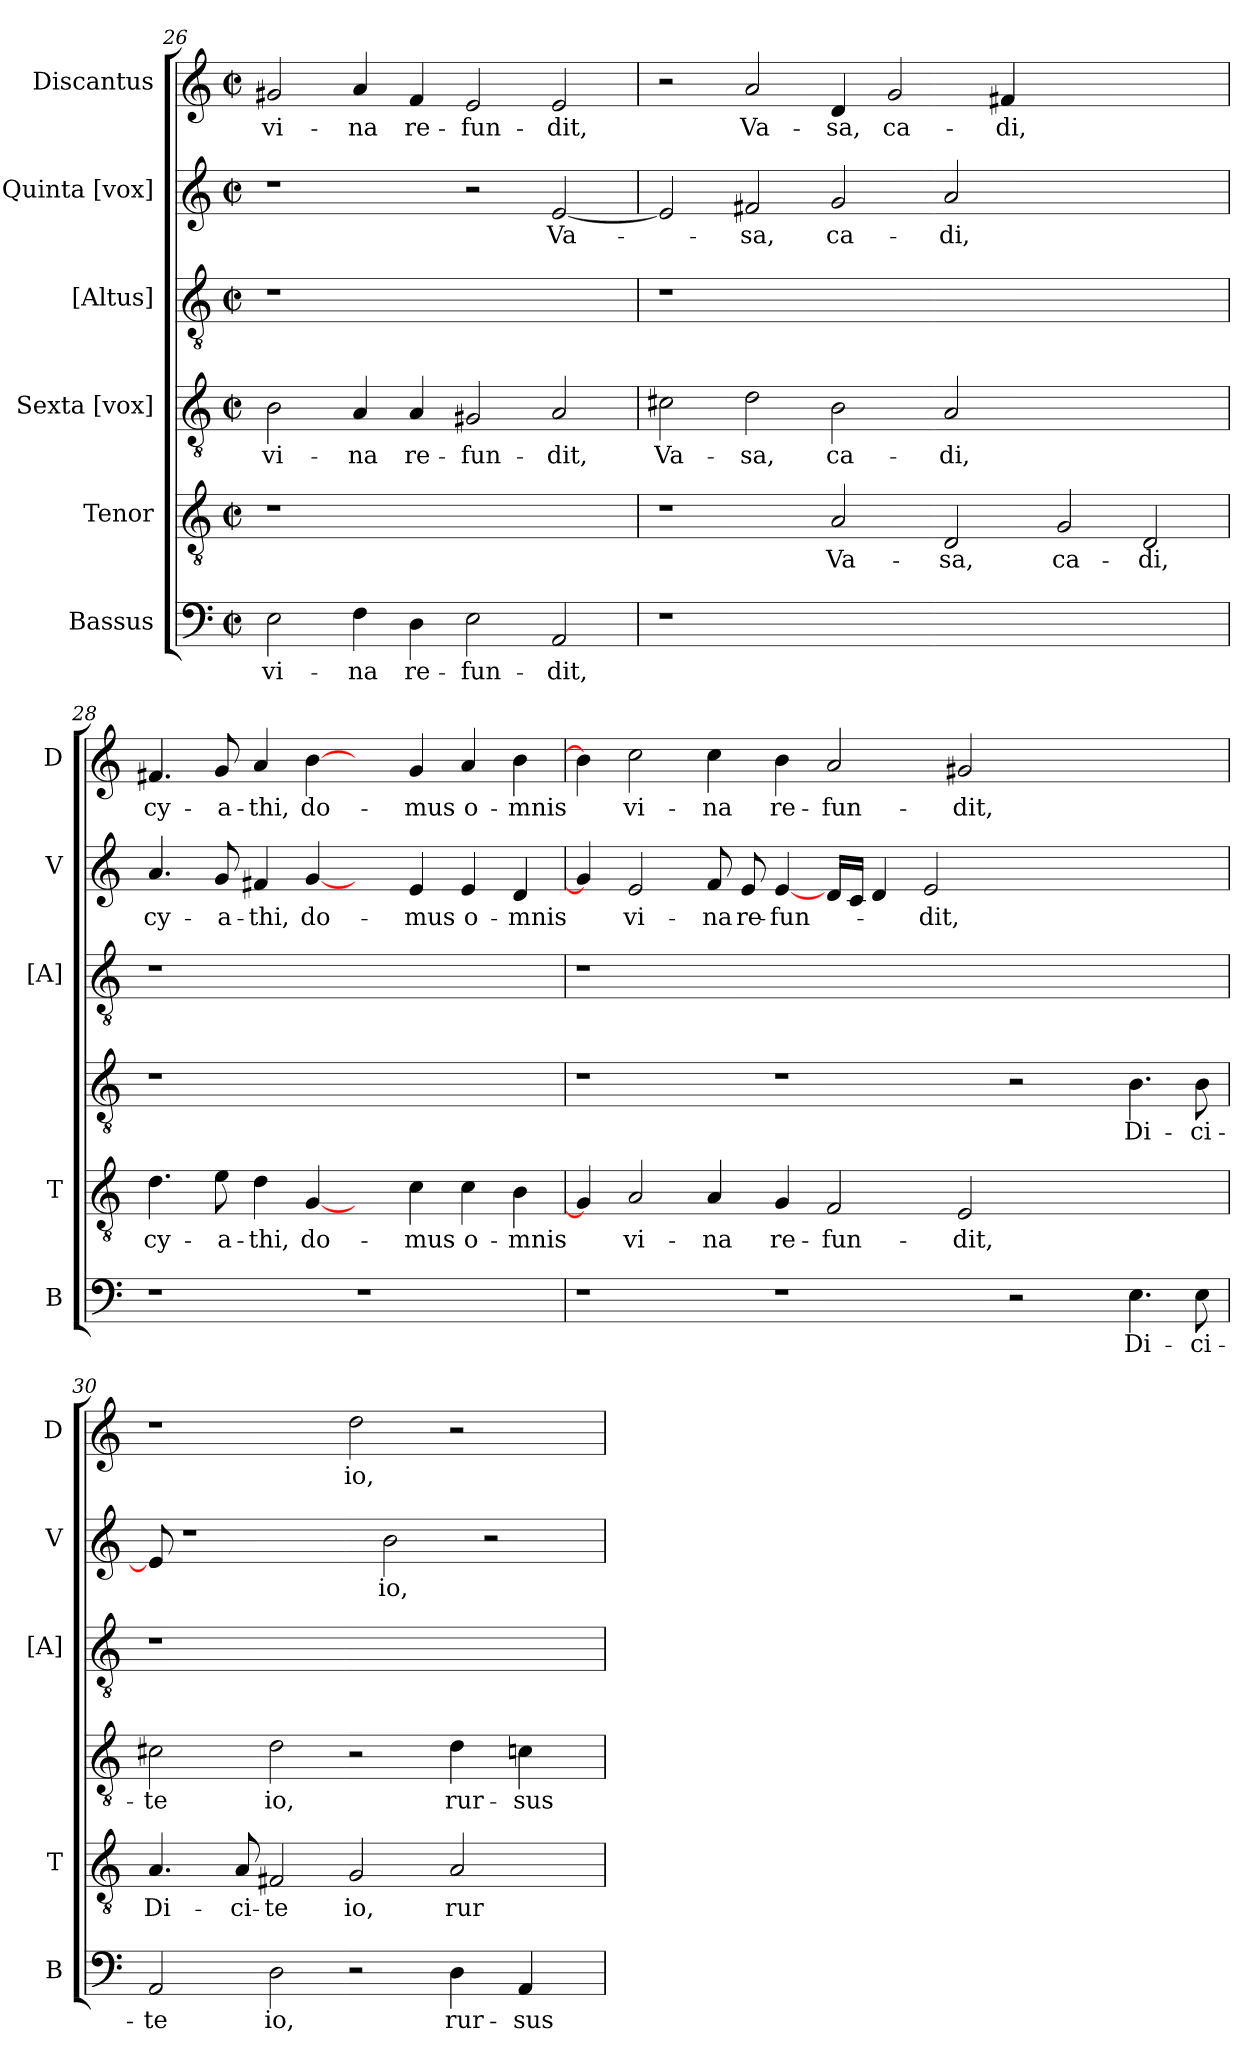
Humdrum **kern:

**kern	**text	**kern	**text	**kern	**text	**kern	**kern	**text	**kern	**text
*part6	*part6	*part5	*part5	*part4	*part4	*part3	*part2	*part2	*part1	*part1
*staff6	*staff6	*staff5	*staff5	*staff4	*staff4	*staff3	*staff2	*staff2	*staff1	*staff1
*I"Bassus	*	*I"Tenor	*	*I"Sexta [vox]	*	*I"[Altus]	*I"Quinta [vox]	*	*I"Discantus	*
*I'B	*	*I'T	*	*	*	*I'[A]	*I'V	*	*I'D	*
*clefF4	*	*clefGv2	*	*clefGv2	*	*clefGv2	*clefG2	*	*clefG2	*
*k[]	*	*k[]	*	*k[]	*	*k[]	*k[]	*	*k[]	*
*C:	*	*C:	*	*C:	*	*C:	*C:	*	*C:	*
*M2/2	*	*M2/2	*	*M2/2	*	*M2/2	*M2/2	*	*M2/2	*
*met(c|)	*	*met(c|)	*	*met(c|)	*	*met(c|)	*met(c|)	*	*met(c|)	*
=26	=26	=26	=26	=26	=26	=26	=26	=26	=26	=26
2E\	vi-	1r	.	2B\	vi-	1r	1r	.	2g#X/	vi-
4F\	-na	.	.	4A/	-na	.	.	.	4a/	-na
4D\	re-	.	.	4A/	re-	.	.	.	4f/	re-
2E\	-fun-	1ryy	.	2G#X/	-fun-	1ryy	2r	.	2e/	-fun-
2AA/	-dit,	.	.	2A/	-dit,	.	[2e/	Va-	2e/	-dit,
!!LO:LB:g=z
=27	=27	=27	=27	=27	=27	=27	=27	=27	=27	=27
1r	.	1r	.	2c#X\	Va-	1r	2e/]	.	2r	.
.	.	.	.	2d\	-sa,	.	2f#X/	-sa,	2a/	Va-
0ryy	.	2A/	Va-	2B\	ca-	1ryy	2g/	ca-	4d/	-sa,
.	.	.	.	.	.	.	.	.	2g/	ca-
.	.	2D/	-sa,	2A/	-di,	.	2a/	-di,	.	.
.	.	.	.	.	.	.	.	.	4f#X/	-di,
.	.	2G/	ca-	1ryy	.	1ryy	1ryy	.	1ryy	.
.	.	2D/	-di,	.	.	.	.	.	.	.
=28	=28	=28	=28	=28	=28	=28	=28	=28	=28	=28
1r	.	4.d\	cy-	1r	.	1r	4.a/	cy-	4.f#X/	cy-
.	.	8e\	-a-	.	.	.	8g/	-a-	8g/	-a-
.	.	4d\	-thi,	.	.	.	4f#X/	-thi,	4a/	-thi,
.	.	[4G/	do-	.	.	.	[4g/	do-	[4b\	do-
1r	.	4ryy	.	1ryy	.	1ryy	4ryy	.	4ryy	.
.	.	4c\	-mus	.	.	.	4e/	-mus	4g/	-mus
.	.	4c\	o-	.	.	.	4e/	o-	4a/	o-
.	.	4B\	-mnis	.	.	.	4d/	-mnis	4b\	-mnis
=29	=29	=29	=29	=29	=29	=29	=29	=29	=29	=29
1r	.	4G/]	.	1r	.	1r	4g/]	.	4b\]	.
.	.	2A/	vi-	.	.	.	2e/	vi-	2cc\	vi-
.	.	4A/	-na	.	.	.	8f/	-na	4cc\	-na
.	.	.	.	.	.	.	8e/	re-	.	.
1r	.	4G/	re-	1r	.	1ryy	[4e/	-fun-	4b\	re-
.	.	2F/	-fun-	.	.	.	16d/LL	.	2a/	-fun-
.	.	.	.	.	.	.	16c/JJ	.	.	.
.	.	.	.	.	.	.	4d/	.	.	.
.	.	.	.	.	.	.	2e/	-dit,	.	.
.	.	2E/	-dit,	.	.	.	.	.	2g#X/	-dit,
2r	.	.	.	2r	.	1ryy	.	.	.	.
.	.	.	.	.	.	.	2..ryy	.	.	.
.	.	2.ryy	.	.	.	.	.	.	2.ryy	.
4.E\	Di-	.	.	4.B\	Di-	.	.	.	.	.
8E\	-ci-	.	.	8B\	-ci-	.	.	.	.	.
!!LO:PB:g=z
=30	=30	=30	=30	=30	=30	=30	=30	=30	=30	=30
2AA/	-te	4.A/	Di-	2c#X\	-te	1r	8e/]	.	1r	.
.	.	.	.	.	.	.	1r	.	.	.
.	.	8A/	-ci-	.	.	.	.	.	.	.
2D\	io,	2F#X/	-te	2d\	io,	.	.	.	.	.
2r	.	2G/	io,	2r	.	1ryy	.	.	2dd\	io,
.	.	.	.	.	.	.	2b\	io,	.	.
4D\	rur-	2A/	rur-	4d\	rur-	.	.	.	2r	.
.	.	.	.	.	.	.	2r	.	.	.
4AA/	-sus	.	.	4cn\	-sus	.	.	.	.	.
8ryy	.	8ryy	.	8ryy	.	8ryy	.	.	8ryy	.
=	=	=	=	=	=	=	=	=	=	=
*-	*-	*-	*-	*-	*-	*-	*-	*-	*-	*-
